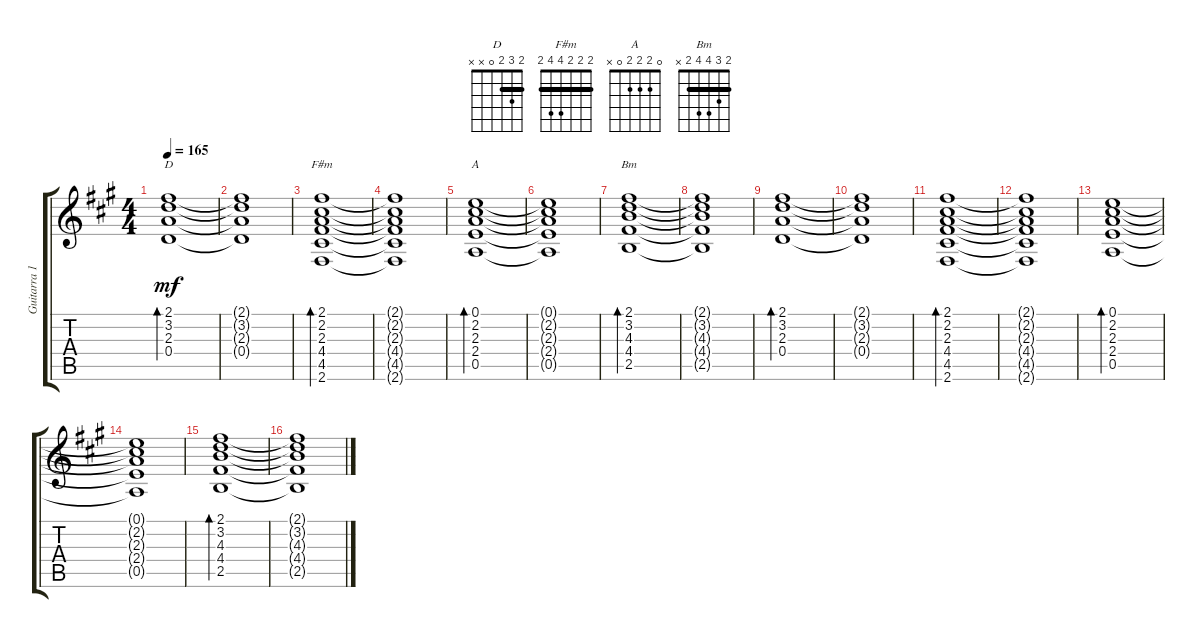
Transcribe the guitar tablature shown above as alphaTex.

\track ("Guitarra 1" "Guitarra 1") {instrument acousticguitarsteel}
\staff {score tabs}
\tuning (E4 B3 G3 D3 A2 E2) {hide}
\chord ("D" 2 3 2 0 x x) {barre 2}
\chord ("F#m" 2 2 2 4 4 2) {barre 2}
\chord ("A" 0 2 2 2 0 x)
\chord ("Bm" 2 3 4 4 2 x) {barre 2}
\ts (4 4)
\tempo 165
\clef g2
\ks a
(2.1 3.2 2.3 0.4).1{bd 240 ch "D" dy mf} |
(2.1{t} 3.2{t} 2.3{t} 0.4{t}).1 |
(2.1 2.2 2.3 4.4 4.5 2.6).1{bd 240 ch "F#m"} |
(2.1{t} 2.2{t} 2.3{t} 4.4{t} 4.5{t} 2.6{t}).1 |
(0.1 2.2 2.3 2.4 0.5).1{bd 240 ch "A"} |
(0.1{t} 2.2{t} 2.3{t} 2.4{t} 0.5{t}).1 |
(2.1 3.2 4.3 4.4 2.5).1{bd 240 ch "Bm"} |
(2.1{t} 3.2{t} 4.3{t} 4.4{t} 2.5{t}).1 |
(2.1 3.2 2.3 0.4).1{bd 240} |
(2.1{t} 3.2{t} 2.3{t} 0.4{t}).1 |
(2.1 2.2 2.3 4.4 4.5 2.6).1{bd 240} |
(2.1{t} 2.2{t} 2.3{t} 4.4{t} 4.5{t} 2.6{t}).1 |
(0.1 2.2 2.3 2.4 0.5).1{bd 240} |
(0.1{t} 2.2{t} 2.3{t} 2.4{t} 0.5{t}).1 |
(2.1 3.2 4.3 4.4 2.5).1{bd 240} |
(2.1{t} 3.2{t} 4.3{t} 4.4{t} 2.5{t}).1
